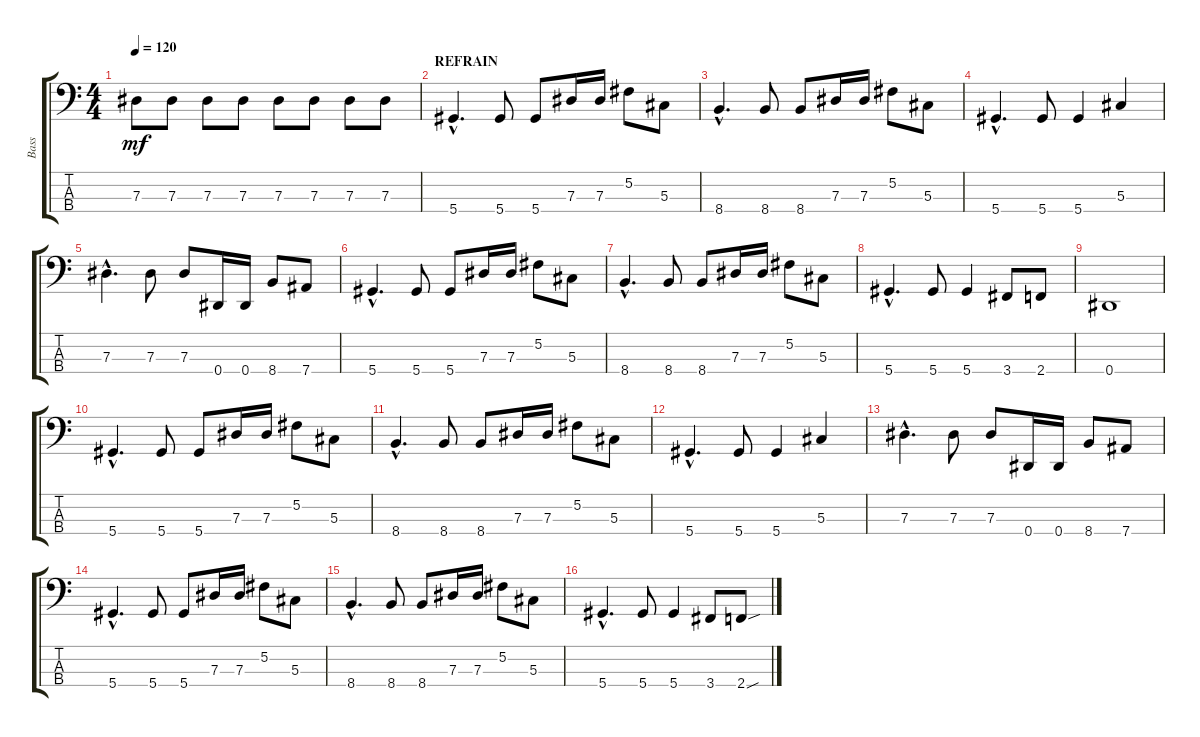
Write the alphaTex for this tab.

\track ("Bass" "Bass") {instrument electricbassfinger}
\staff {score tabs}
\tuning (Gb2 Db2 Ab1 Eb1) {hide}
\ts (4 4)
\tempo 120
\clef f4
\ks c
7.3.8{dy mf} 7.3.8 7.3.8 7.3.8 7.3.8 7.3.8 7.3.8 7.3.8 |
\section ("" "REFRAIN")
5.4{hac}.4{d} 5.4.8 5.4.8 7.3.16 7.3.16 5.2.8 5.3.8 |
8.4{hac}.4{d} 8.4.8 8.4.8 7.3.16 7.3.16 5.2.8 5.3.8 |
5.4{hac}.4{d} 5.4.8 5.4.4 5.3.4 |
7.3{hac}.4{d} 7.3.8 7.3.8 0.4.16 0.4.16 8.4.8 7.4.8 |
5.4{hac}.4{d} 5.4.8 5.4.8 7.3.16 7.3.16 5.2.8 5.3.8 |
8.4{hac}.4{d} 8.4.8 8.4.8 7.3.16 7.3.16 5.2.8 5.3.8 |
5.4{hac}.4{d} 5.4.8 5.4.4 3.4.8 2.4.8 |
0.4.1 |
5.4{hac}.4{d} 5.4.8 5.4.8 7.3.16 7.3.16 5.2.8 5.3.8 |
8.4{hac}.4{d} 8.4.8 8.4.8 7.3.16 7.3.16 5.2.8 5.3.8 |
5.4{hac}.4{d} 5.4.8 5.4.4 5.3.4 |
7.3{hac}.4{d} 7.3.8 7.3.8 0.4.16 0.4.16 8.4.8 7.4.8 |
5.4{hac}.4{d} 5.4.8 5.4.8 7.3.16 7.3.16 5.2.8 5.3.8 |
8.4{hac}.4{d} 8.4.8 8.4.8 7.3.16 7.3.16 5.2.8 5.3.8 |
5.4{hac}.4{d} 5.4.8 5.4.4 3.4.8 2.4{sou}.8
